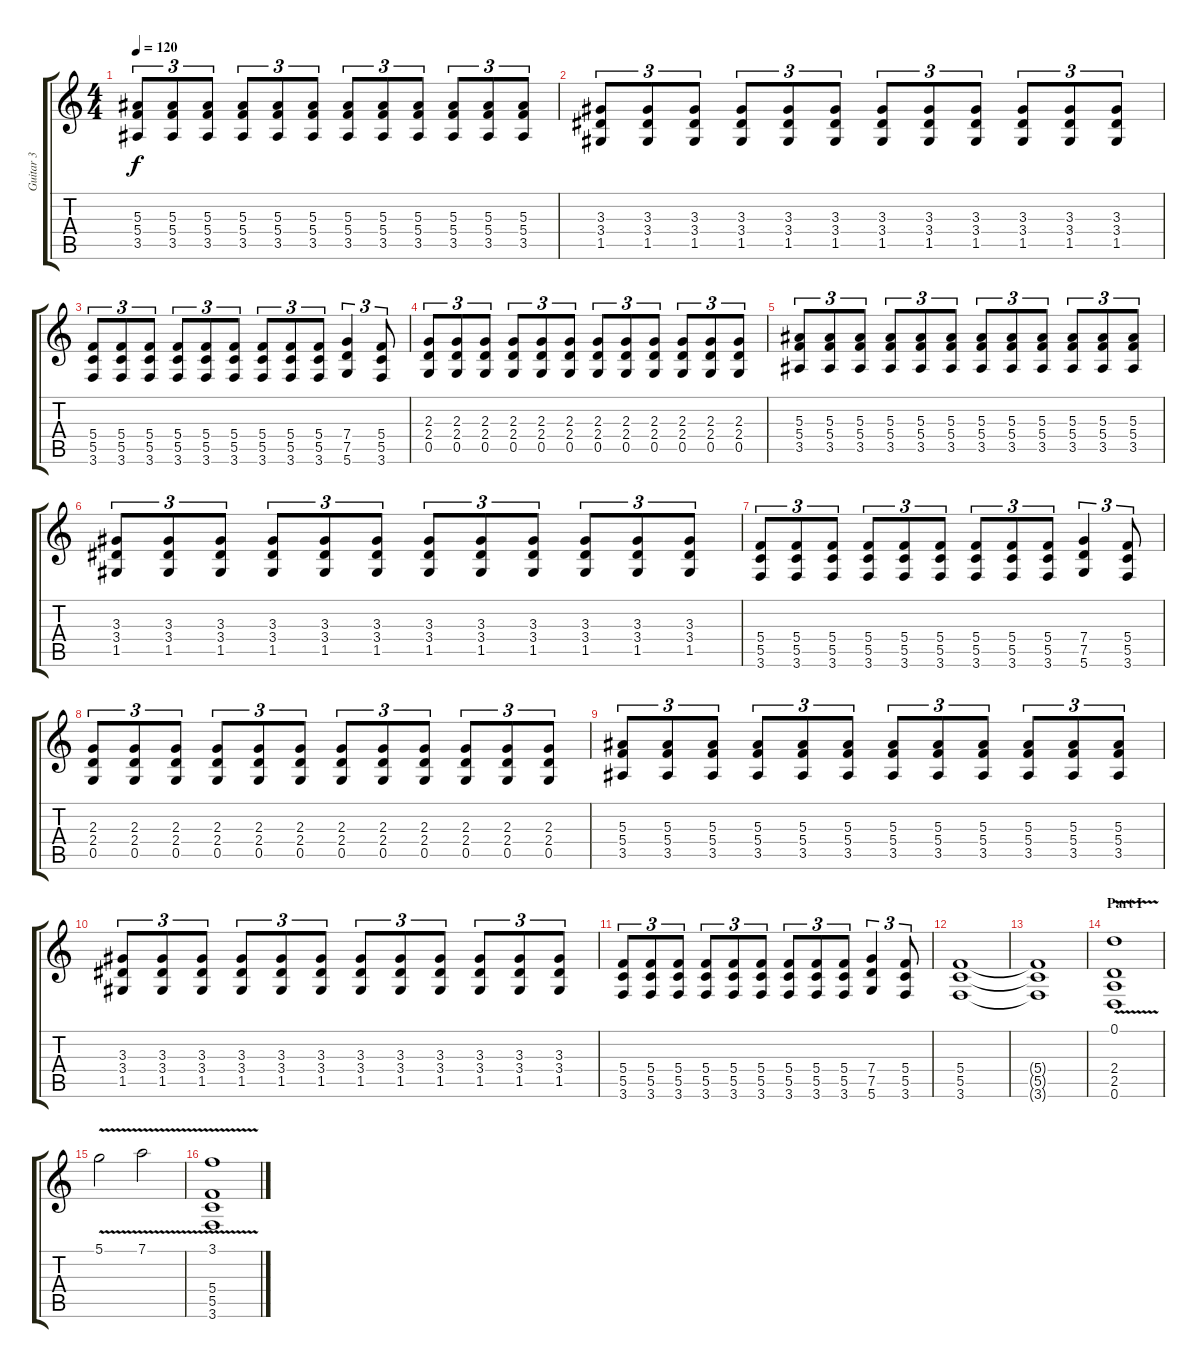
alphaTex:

\track ("Guitar 3" "Guitar 3") {instrument distortionguitar}
\staff {score tabs}
\tuning (D4 A3 F3 C3 G2 D2) {hide}
\ts (4 4)
\tempo 120
\clef g2
\ks c
(5.3 5.4 3.5).8{tu (3 2) dy f} (5.3 5.4 3.5).8{tu (3 2)} (5.3 5.4 3.5).8{tu (3 2)} (5.3 5.4 3.5).8{tu (3 2)} (5.3 5.4 3.5).8{tu (3 2)} (5.3 5.4 3.5).8{tu (3 2)} (5.3 5.4 3.5).8{tu (3 2)} (5.3 5.4 3.5).8{tu (3 2)} (5.3 5.4 3.5).8{tu (3 2)} (5.3 5.4 3.5).8{tu (3 2)} (5.3 5.4 3.5).8{tu (3 2)} (5.3 5.4 3.5).8{tu (3 2)} |
(3.3 3.4 1.5).8{tu (3 2)} (3.3 3.4 1.5).8{tu (3 2)} (3.3 3.4 1.5).8{tu (3 2)} (3.3 3.4 1.5).8{tu (3 2)} (3.3 3.4 1.5).8{tu (3 2)} (3.3 3.4 1.5).8{tu (3 2)} (3.3 3.4 1.5).8{tu (3 2)} (3.3 3.4 1.5).8{tu (3 2)} (3.3 3.4 1.5).8{tu (3 2)} (3.3 3.4 1.5).8{tu (3 2)} (3.3 3.4 1.5).8{tu (3 2)} (3.3 3.4 1.5).8{tu (3 2)} |
(5.4 5.5 3.6).8{tu (3 2)} (5.4 5.5 3.6).8{tu (3 2)} (5.4 5.5 3.6).8{tu (3 2)} (5.4 5.5 3.6).8{tu (3 2)} (5.4 5.5 3.6).8{tu (3 2)} (5.4 5.5 3.6).8{tu (3 2)} (5.4 5.5 3.6).8{tu (3 2)} (5.4 5.5 3.6).8{tu (3 2)} (5.4 5.5 3.6).8{tu (3 2)} (7.4 7.5 5.6).4{tu (3 2)} (5.4 5.5 3.6).8{tu (3 2)} |
(2.3 2.4 0.5).8{tu (3 2)} (2.3 2.4 0.5).8{tu (3 2)} (2.3 2.4 0.5).8{tu (3 2)} (2.3 2.4 0.5).8{tu (3 2)} (2.3 2.4 0.5).8{tu (3 2)} (2.3 2.4 0.5).8{tu (3 2)} (2.3 2.4 0.5).8{tu (3 2)} (2.3 2.4 0.5).8{tu (3 2)} (2.3 2.4 0.5).8{tu (3 2)} (2.3 2.4 0.5).8{tu (3 2)} (2.3 2.4 0.5).8{tu (3 2)} (2.3 2.4 0.5).8{tu (3 2)} |
(5.3 5.4 3.5).8{tu (3 2)} (5.3 5.4 3.5).8{tu (3 2)} (5.3 5.4 3.5).8{tu (3 2)} (5.3 5.4 3.5).8{tu (3 2)} (5.3 5.4 3.5).8{tu (3 2)} (5.3 5.4 3.5).8{tu (3 2)} (5.3 5.4 3.5).8{tu (3 2)} (5.3 5.4 3.5).8{tu (3 2)} (5.3 5.4 3.5).8{tu (3 2)} (5.3 5.4 3.5).8{tu (3 2)} (5.3 5.4 3.5).8{tu (3 2)} (5.3 5.4 3.5).8{tu (3 2)} |
(3.3 3.4 1.5).8{tu (3 2)} (3.3 3.4 1.5).8{tu (3 2)} (3.3 3.4 1.5).8{tu (3 2)} (3.3 3.4 1.5).8{tu (3 2)} (3.3 3.4 1.5).8{tu (3 2)} (3.3 3.4 1.5).8{tu (3 2)} (3.3 3.4 1.5).8{tu (3 2)} (3.3 3.4 1.5).8{tu (3 2)} (3.3 3.4 1.5).8{tu (3 2)} (3.3 3.4 1.5).8{tu (3 2)} (3.3 3.4 1.5).8{tu (3 2)} (3.3 3.4 1.5).8{tu (3 2)} |
(5.4 5.5 3.6).8{tu (3 2)} (5.4 5.5 3.6).8{tu (3 2)} (5.4 5.5 3.6).8{tu (3 2)} (5.4 5.5 3.6).8{tu (3 2)} (5.4 5.5 3.6).8{tu (3 2)} (5.4 5.5 3.6).8{tu (3 2)} (5.4 5.5 3.6).8{tu (3 2)} (5.4 5.5 3.6).8{tu (3 2)} (5.4 5.5 3.6).8{tu (3 2)} (7.4 7.5 5.6).4{tu (3 2)} (5.4 5.5 3.6).8{tu (3 2)} |
(2.3 2.4 0.5).8{tu (3 2)} (2.3 2.4 0.5).8{tu (3 2)} (2.3 2.4 0.5).8{tu (3 2)} (2.3 2.4 0.5).8{tu (3 2)} (2.3 2.4 0.5).8{tu (3 2)} (2.3 2.4 0.5).8{tu (3 2)} (2.3 2.4 0.5).8{tu (3 2)} (2.3 2.4 0.5).8{tu (3 2)} (2.3 2.4 0.5).8{tu (3 2)} (2.3 2.4 0.5).8{tu (3 2)} (2.3 2.4 0.5).8{tu (3 2)} (2.3 2.4 0.5).8{tu (3 2)} |
(5.3 5.4 3.5).8{tu (3 2)} (5.3 5.4 3.5).8{tu (3 2)} (5.3 5.4 3.5).8{tu (3 2)} (5.3 5.4 3.5).8{tu (3 2)} (5.3 5.4 3.5).8{tu (3 2)} (5.3 5.4 3.5).8{tu (3 2)} (5.3 5.4 3.5).8{tu (3 2)} (5.3 5.4 3.5).8{tu (3 2)} (5.3 5.4 3.5).8{tu (3 2)} (5.3 5.4 3.5).8{tu (3 2)} (5.3 5.4 3.5).8{tu (3 2)} (5.3 5.4 3.5).8{tu (3 2)} |
(3.3 3.4 1.5).8{tu (3 2)} (3.3 3.4 1.5).8{tu (3 2)} (3.3 3.4 1.5).8{tu (3 2)} (3.3 3.4 1.5).8{tu (3 2)} (3.3 3.4 1.5).8{tu (3 2)} (3.3 3.4 1.5).8{tu (3 2)} (3.3 3.4 1.5).8{tu (3 2)} (3.3 3.4 1.5).8{tu (3 2)} (3.3 3.4 1.5).8{tu (3 2)} (3.3 3.4 1.5).8{tu (3 2)} (3.3 3.4 1.5).8{tu (3 2)} (3.3 3.4 1.5).8{tu (3 2)} |
(5.4 5.5 3.6).8{tu (3 2)} (5.4 5.5 3.6).8{tu (3 2)} (5.4 5.5 3.6).8{tu (3 2)} (5.4 5.5 3.6).8{tu (3 2)} (5.4 5.5 3.6).8{tu (3 2)} (5.4 5.5 3.6).8{tu (3 2)} (5.4 5.5 3.6).8{tu (3 2)} (5.4 5.5 3.6).8{tu (3 2)} (5.4 5.5 3.6).8{tu (3 2)} (7.4 7.5 5.6).4{tu (3 2)} (5.4 5.5 3.6).8{tu (3 2)} |
(5.4 5.5 3.6).1{balance 12} |
(5.4{t} 5.5{t} 3.6{t}).1 |
\section ("" "Part I")
(0.1{v} 2.4 2.5 0.6).1 |
5.1{v}.2 7.1{v}.2 |
(3.1{v} 5.4 5.5 3.6).1
